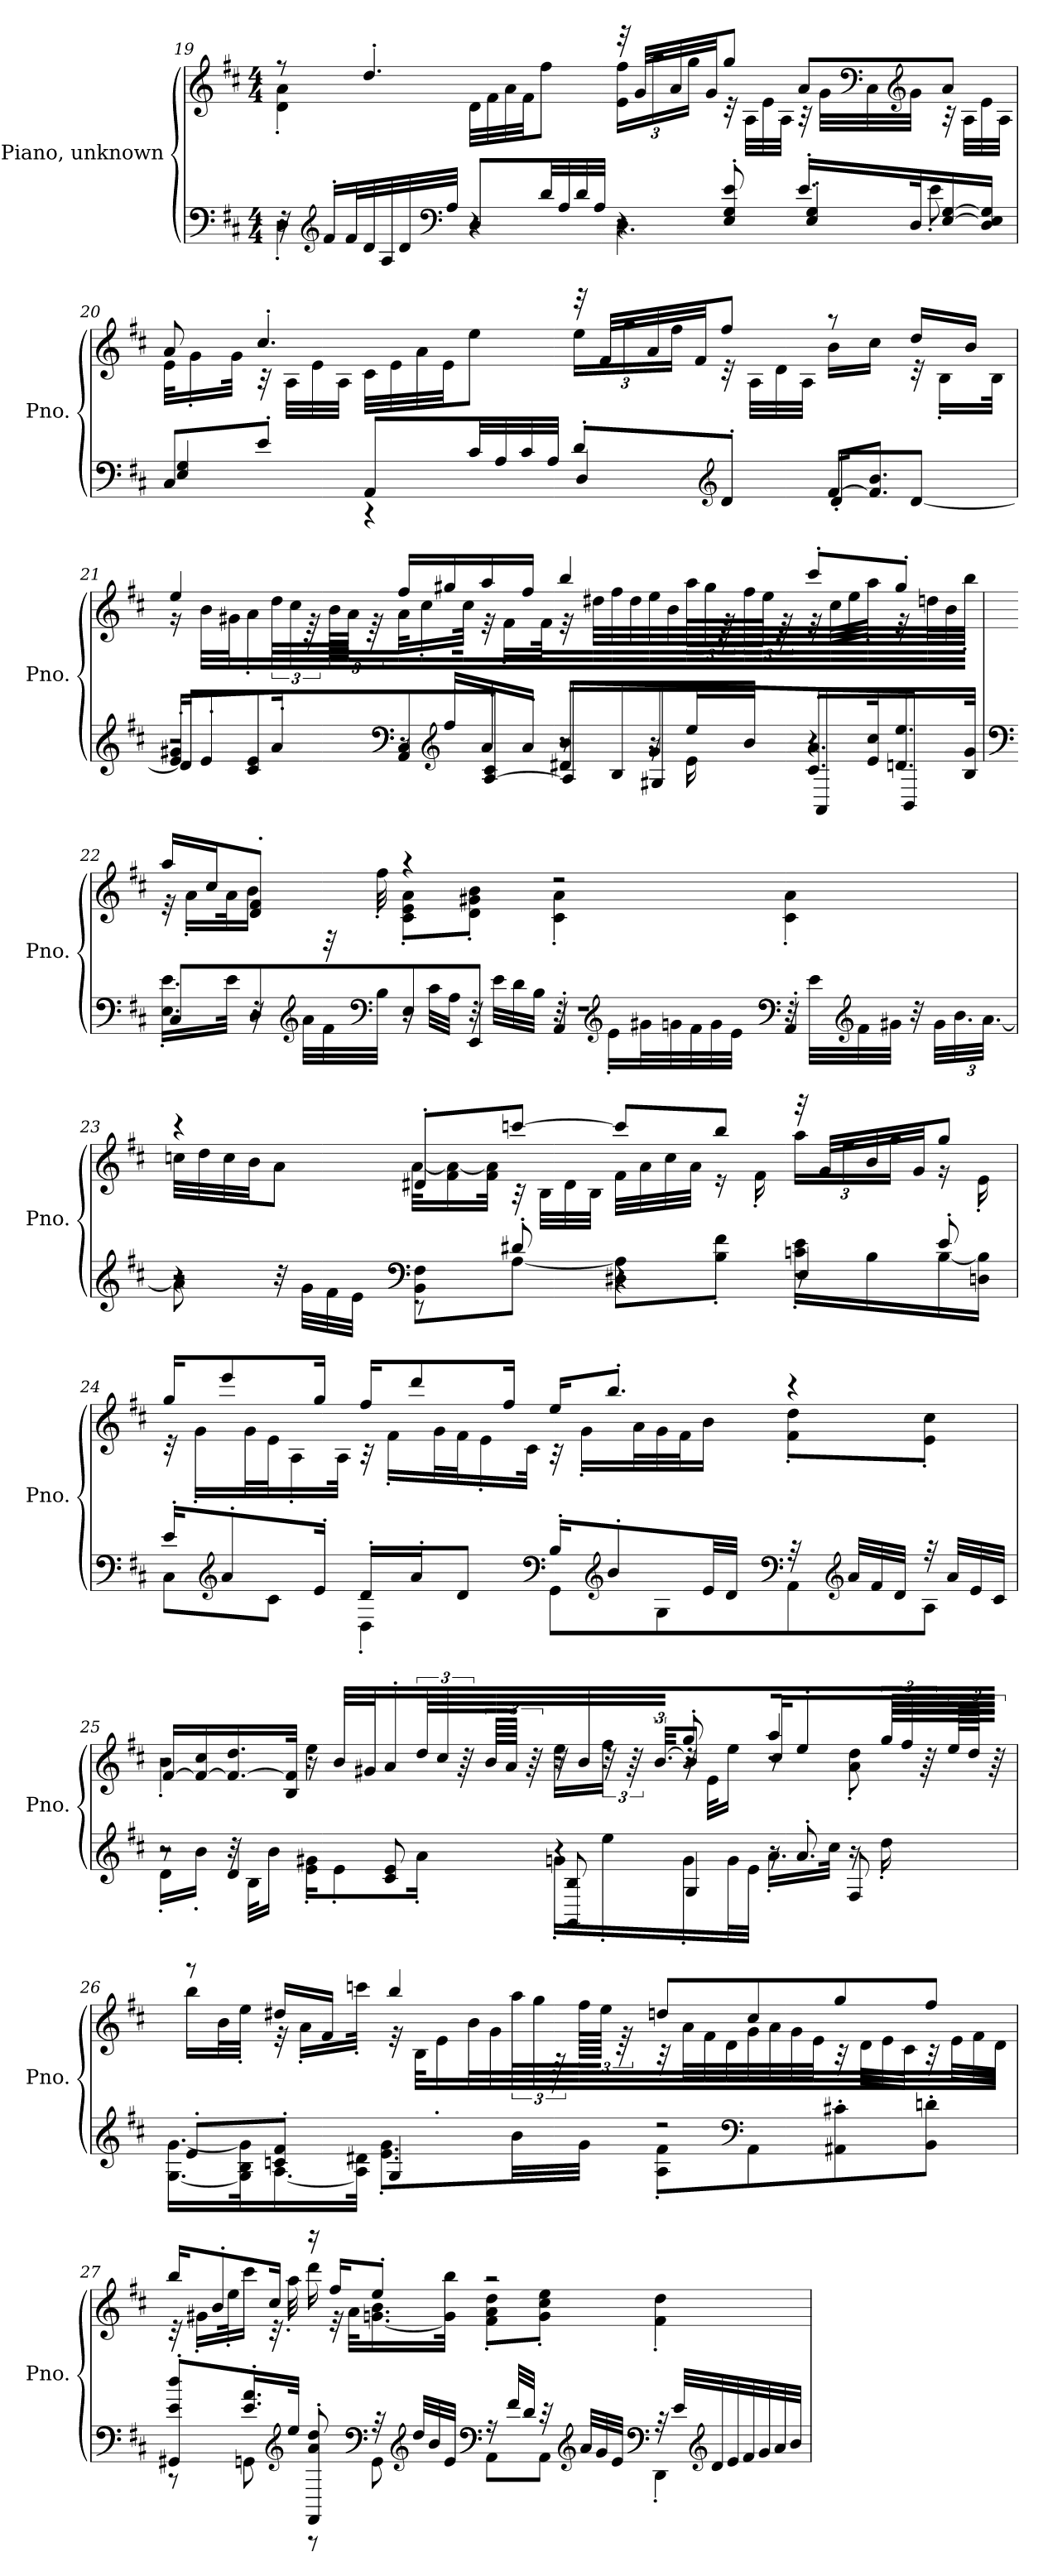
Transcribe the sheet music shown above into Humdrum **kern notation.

**kern	**kern
*part1	*part1
*staff2	*staff1
*I"Piano, unknown	*
*I'Pno.	*
!!LO:LB:g=z
*clefF4	*clefG2
*k[f#c#]	*k[f#c#]
*M4/4	*M4/4
=19	=19
*^	*^
*	*^	*	*
32r	4D'\	2r	8r	4d\' 4a\'
*clefG2	*	*	*	*
16f#'/LL	.	.	.	.
32f#/L	.	.	.	.
32d/	.	.	4.dd'/	.
32A/	.	.	.	.
32d/	.	.	.	.
*clefF4	*	*	*	*
32A/JJJ	.	.	.	.
8D/L	4r	.	.	32d\LLL
.	.	.	.	32f#\
.	.	.	.	32a\
.	.	.	.	32f#\JJ
32d/LL	.	.	.	8ff#\J
32A/	.	.	.	.
32d/	.	.	.	.
32A/JJJ	.	.	.	.
*	*	*	*	*Xbrackettup
8r	4.D\	4r	32r	24e\ 24ff#\LL
.	.	.	32g/LLL	.
.	.	.	.	24aa\
.	.	.	32a/	.
.	.	.	.	24gg\JJ
.	.	.	32g/JJ	.
8E/' 8G/' 8e/'	.	.	8gg/J	32r
.	.	.	.	32A\LLL
.	.	.	.	32e\
.	.	.	.	32A\JJJ
16.e'/LL	.	4E/' 4G/'	8a/L	32r
.	.	.	.	32g\LLL
*	*	*	*clefF4	*
.	.	.	.	32C#\
*	*	*	*clefG2	*
32D/K	.	.	.	32g\JJJ
[16E/ [16G/	8e'\	.	8a/J	32r
.	.	.	.	32A\LLL
16D/ 16E/] 16G/]JJ	.	.	.	32e\
.	.	.	.	32A\JJJ
*	*v	*v	*	*
!!LO:LB:g=z	!!
=20	=20	=20	=20
8C#/L	4E/ 4G/	8a/	32e\KLL
.	.	.	16g'\
.	.	.	32g\JJk
8e'/J	.	4.cc#'/	32r
.	.	.	32A\LLL
.	.	.	32e\
.	.	.	32A\JJJ
8AA/L	4r	.	32c#\LLL
.	.	.	32e\
.	.	.	32a\
.	.	.	32e\JJ
32c#/LL	.	.	8ee\J
32A/	.	.	.
32c#/	.	.	.
32A/JJJ	.	.	.
8d'/L	4D/	32r	24ee\LL
.	.	32f#/LLL	.
.	.	.	24gg\
.	.	32a/	.
.	.	.	24ff#\JJ
.	.	32f#/JJ	.
*clefG2	*	*	*
8d'/J	.	8ff#/J	32r
.	.	.	32A\LLL
.	.	.	32d\
.	.	.	32A\JJJ
[16f#/KL	8d'/L	8r	16b\LL
8.f#/] 8.b/J	.	.	16cc#\JJ
.	[8d/J	16dd/LL	32r
.	.	.	16B'\LL
.	.	16b/JJ	.
.	.	.	32B\JJk
!!LO:LB:g=z	!!
=21	=21	=21	=21
*	*^	*	*
16e/' 16g#X/'KL	2r	8d/L]	4ee/	16r
8e'/	.	.	.	32b\LLL
.	.	.	.	32g#X\J
.	.	8c#/ 8e/	.	16a'\
*	*	*	*	*brackettup
16a'/Jk	.	.	.	96dd\LL
.	.	.	.	96cc#\JJJJ
.	.	.	.	96r
.	.	.	.	96b\LLLL
.	.	.	.	96a\JJJJ
.	.	.	.	96r
*clefF4	*	*	*	*
16r	.	8AA/ 8C#/	16ff#/LL	32a\KLL
.	.	.	.	16cc#'\
*clefG2	*	*	*	*
16ff#'/LL	.	.	16gg#X/	.
.	.	.	.	32cc#\JJk
16a'/	.	[8A/ 8c#/J	16aa/	32r
.	.	.	.	16f#'\LL
16a'/JJ	.	.	16ff#/JJ	.
.	.	.	.	32f#\JJk
16d#X/' 16b/'LL	8r	8A/L]	4bb/	32r
.	.	.	.	32dd#X\LLL
16B/	.	.	.	32ff#\
.	.	.	.	32dd#\
16g#/	16r	8G#X/	.	32ee\
.	.	.	.	32b\
32ee/L	16e\	.	.	96aa\L
.	.	.	.	96gg#\JJJJ
.	.	.	.	96r
32b/JJJ	.	.	.	96ff#\LLLL
.	.	.	.	96ee\JJJJ
.	.	.	.	96r
16.c#/' 16.a/'LL	4r	8AA/	8ccc#'/L	32r
.	.	.	.	32cc#\LLL
.	.	.	.	32ee\
32e/ 32cc#/K	.	.	.	32aa'\JJJ
16.dn/' 16.ee/'	.	8BB/J	8gg#'/J	32r
.	.	.	.	32ddn\LLL
.	.	.	.	32b\
32B/ 32g#/JJk	.	.	.	32bb'\JJJ
!!LO:LB:g=z	!!
=22	=22	=22	=22	=22
*clefF4	*	*	*	*
1r	16.E\' 16.e\'LL	8C#/L	16aa/LL	32r
.	.	.	.	16a'\LL
.	.	.	16cc#/J	.
.	32e\JJk	.	.	32a\K
.	32r	8D/	8d/' 8f#/'J	16b\JJ
*clefG2	*	*	*	*
.	32a\LLL	.	.	.
.	32f#\	.	.	32r
*clefF4	*	*	*	*
.	32B\JJJ	.	.	32ff#'\
.	16r	8E/	4r	8c#\' 8e\' 8a\'L
.	32c#\LLL	.	.	.
.	32A\JJJ	.	.	.
.	32r	8EE/J	.	8d\' 8g#X\' 8b\'J
.	32e\LLL	.	.	.
.	32d\	.	.	.
.	32B\JJJ	.	.	.
.	32r	4AA'/	2r	4c#\' 4a\'
*clefG2	*	*	*	*
.	16e'\LL	.	.	.
.	32g#X\L	.	.	.
.	32gn\	.	.	.
.	32f#\	.	.	.
.	32g\	.	.	.
.	32e\JJJ	.	.	.
*clefF4	*	*	*	*
.	32r	4AA'/	.	4c#\' 4a\'
.	32e\LLL	.	.	.
*clefG2	*	*	*	*
.	32f#\	.	.	.
.	32g#X\JJJ	.	.	.
.	32r	.	.	.
.	32g#\LLL	.	.	.
*	*Xbrackettup	*	*	*
.	48.b\	.	.	.
.	[48.a\JJJ	.	.	.
!!LO:PB:g=z	!!
=23	=23	=23	=23	=23
2r	8a\]	4r	4r	32ccn\LLL
.	.	.	.	32dd\
.	.	.	.	32cc\
.	.	.	.	32b\JJ
.	32r	.	.	8a\J
.	32g\LLL	.	.	.
.	32f#\	.	.	.
.	32e\JJJ	.	.	.
*clefF4	*	*	*	*
.	8BB\ 8F#\L	8r	8d#X'/L	[32a\KLL
.	.	.	.	16f#\ 16a\_
.	.	.	.	32f#\ 32a\]JJk
.	[8A\J	8d#X'/	[8cccn/J	32r
.	.	.	.	32B\LLL
.	.	.	.	32d#\
.	.	.	.	32B\JJJ
4r	8D#X\ 8A\]L	4r	8ccc/L]	32f#\LLL
.	.	.	.	32a\
.	.	.	.	32cc\
.	.	.	.	32a\JJJ
.	8B\' 8f#\'J	.	8bb/J	16r
.	.	.	.	16f#'\
*	*	*	*	*Xbrackettup
8r	16cn\' 16e\'LL	4E/	32r	24aa\LL
.	.	.	32g/LLL	.
.	.	.	.	24ff#\
.	16B\	.	32b/	.
.	.	.	.	24gg\JJ
.	.	.	32g/JJ	.
8e'/	[16B\	.	8gg/J	16r
.	16Dn\ 16B\]JJ	.	.	16e'\
*	*v	*v	*	*
!!LO:LB:g=z	!!
=24	=24	=24	=24
16e'/KL	8C#\L	16gg/KL	32r
.	.	.	16g'\LL
*clefG2	*	*	*
8a'/	.	8eee/	.
.	.	.	32g\L
.	8c#\J	.	32e\J
.	.	.	16A'\
16e'/Jk	.	16gg/Jk	.
.	.	.	32A\JJk
16d'/LL	4D'\	16ff#/KL	32r
.	.	.	16f#'\LL
16a'/J	.	8ddd/	.
.	.	.	32g\L
8d/J	.	.	32f#\J
.	.	.	16e'\
.	.	16ff#/Jk	.
.	.	.	32c#\JJk
*clefF4	*	*	*
16B'/KL	8GG\L	16ee/KL	32r
.	.	.	16g'\LL
*clefG2	*	*	*
8b'/	.	8.bb'/J	.
.	.	.	32a\L
.	8G\	.	32g\
.	.	.	32f#\J
32e/LL	.	.	16b\JJ
32d/JJJ	.	.	.
*clefF4	*	*	*
32r	8AA\	4r	8f#\' 8dd\'L
*clefG2	*	*	*
32a/LLL	.	.	.
32f#/	.	.	.
32d/JJJ	.	.	.
32r	8A\J	.	8e\' 8cc#\'J
32a/LLL	.	.	.
32e/	.	.	.
32c#/JJJ	.	.	.
!!LO:LB:g=z
=25	=25	=25	=25
*	*^	*	*^
2r	16d'\LL	8r	2r	4b'\	[16f#/LL
.	16b'\JJ	.	.	.	16f#/_ 16cc#/
.	32r	4d/	.	.	16.f#/_ 16.dd/
.	32B\KLL	.	.	.	.
.	16b\JJ	.	.	.	.
.	.	.	.	.	32B/ 32f#/]JJk
.	16e\' 16g#X\'KL	.	.	4ee\	16r
.	8e'\	.	.	.	32b/LLL
.	.	.	.	.	32g#X/J
.	.	8c#/ 8e/	.	.	16a'/
*	*	*	*	*	*brackettup
.	16a'\Jk	.	.	.	96dd/LL
.	.	.	.	.	96cc#/JJJJ
.	.	.	.	.	96r
.	.	.	.	.	96b/LLLL
.	.	.	.	.	96a/JJJJ
.	.	.	.	.	96r
4r	16gn'\LL	8GG/ 8B/	8r	16ee\LL	32r
.	.	.	.	.	32b/
.	16ee'\	.	.	16ff#\JJ	48r
.	.	.	.	.	96r
.	.	.	.	.	[48.b/KKL
.	16g'\	4G/	8gg'/	32r	8b/J]
.	.	.	.	32e\KLL	.
.	32g\L	.	.	16ee\JJ	.
.	32e\JJJ	.	.	.	.
16r	16.a'\LL	.	4aa/	8r	16cc#/KL
8.a'/	.	.	.	.	8ee'/
.	32cc#\JJk	.	.	.	.
.	16r	8F#/	.	8a\' 8dd\'	.
.	16dd'\	.	.	.	96gg/LLL
.	.	.	.	.	96ff#/JJJJ
.	.	.	.	.	96r
.	.	.	.	.	96ee/LLLL
.	.	.	.	.	96dd/JJJJ
.	.	.	.	.	96r
*	*v	*v	*	*	*
*	*	*	*v	*v
!!LO:LB:g=z
=26	=26	=26	=26
8e'/L	[16.G\ [16.g\LL	8r	16bb\LL
.	.	.	32b\L
.	32G\] 32B\ 32g\]K	.	32ee'\JJJ
8cn/' 8f#/'J	[16.A\	16dd#X/LL	32r
.	.	.	16a'\LL
.	.	16f#/JJ	.
.	32A\] 32d#X\JJk	.	32cccn'\JJk
4G/	8.e\' 8.g\'L	4bb/	32r
.	.	.	32B\KLL
.	.	.	16e'\
.	.	.	32b\L
.	.	.	32g\
.	32b\LL	.	96aa\L
.	.	.	96gg\JJJJ
.	.	.	96r
.	32g\JJJ	.	96ff#\LLLL
.	.	.	96ee\JJJJ
.	.	.	96r
2r	8A\' 8f#\'L	8ddn/L	32r
.	.	.	32a\LLL
.	.	.	32f#\
.	.	.	32d\
*clefF4	*	*	*
.	8AA\	8cc#/	32g\
.	.	.	32a\
.	.	.	32g\
.	.	.	32e\JJJ
.	8AA#X\' 8c#X\'	8gg/	32r
.	.	.	32d\LLL
.	.	.	32e\
.	.	.	32c#\JJJ
.	8BB\' 8dn\'J	8ff#/J	32r
.	.	.	32e\LLL
.	.	.	32f#\
.	.	.	32d\JJJ
!!LO:LB:g=z	!!
=27	=27	=27	=27
8GG#X/' 8e/' 8dd/'L	8r	16bb/KL	32r
.	.	.	16g#X'\LL
.	.	8b'/	.
.	.	.	32ee'\K
16.e/' 16.a/'L	8GGn\	.	16ccc#\JJ
.	.	16cc#/Jk	32r
*clefG2	*	*	*
32ee/JJk	.	.	32aa'\
8FF#/' 8a/' 8dd/'	8r	16r	16ddd\
.	.	16ff#/KL	32r
.	.	.	32a\KLL
*clefF4	*	*	*
32r	8GG\	8ee'/J	[16.gn\ 16.b\
*clefG2	*	*	*
32dd/LLL	.	.	.
32b/	.	.	.
32e/JJJ	.	.	32g\] 32bb\JJk
*clefF4	*	*	*
16r	8AA\L	2r	8f#\' 8a\' 8dd\'L
32f#/LLL	.	.	.
32d/JJJ	.	.	.
32r	8AA\J	.	8g\' 8cc#\' 8ee\'J
*clefG2	*	*	*
32a/LLL	.	.	.
32g/	.	.	.
32e/JJJ	.	.	.
*clefF4	*	*	*
32r	4DD'\	.	4f#\' 4dd\'
32e/LLL	.	.	.
*clefG2	*	*	*
32d/	.	.	.
32e/	.	.	.
32f#/	.	.	.
32g/	.	.	.
32a/	.	.	.
32b/JJJ	.	.	.
*v	*v	*	*
*	*v	*v
=	=
*-	*-
